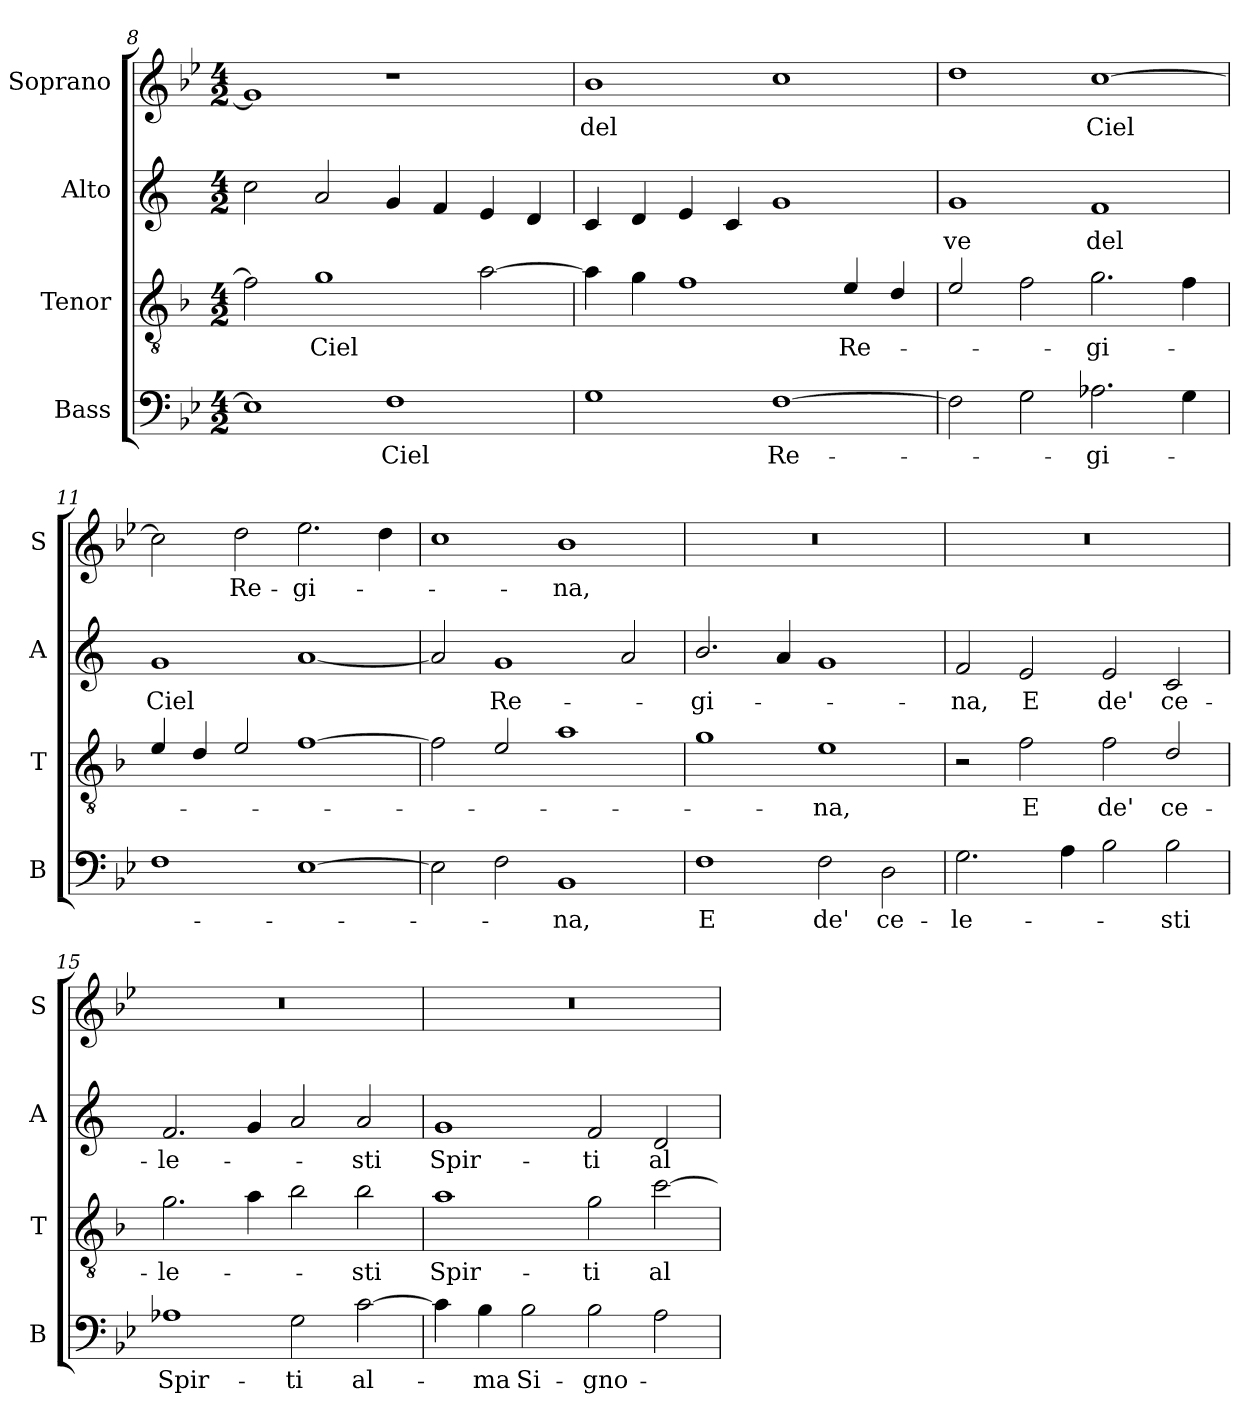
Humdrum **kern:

**kern	**text	**kern	**text	**kern	**text	**kern	**text
*part4	*part4	*part3	*part3	*part2	*part2	*part1	*part1
*staff4	*staff4	*staff3	*staff3	*staff2	*staff2	*staff1	*staff1
*I"Bass	*	*I"Tenor	*	*I"Alto	*	*I"Soprano	*
*I'B	*	*I'T	*	*I'A	*	*I'S	*
*clefF4	*	*clefGv2	*	*clefG2	*	*clefG2	*
*	*	*ITrd4c7	*	*ITrd1c2	*	*	*
*k[b-e-]	*	*k[b-e-]	*	*k[b-e-]	*	*k[b-e-]	*
*B-:	*	*B-:	*	*B-:	*	*B-:	*
*M4/2	*	*M4/2	*	*M4/2	*	*M4/2	*
=8	=8	=8	=8	=8	=8	=8	=8
1E-]	.	2B-\]	.	2b-\	.	1g]	.
!	!	!	!LO:LY:b	!	!	!	!
.	.	1c	Ciel	2g/	.	.	.
!	!LO:LY:b	!	!	!	!	!	!
1F	Ciel	.	.	4f/	.	1r	.
.	.	.	.	4e-/	.	.	.
.	.	[2d\	.	4d/	.	.	.
.	.	.	.	4c/	.	.	.
!!LO:LB:g=z
=9	=9	=9	=9	=9	=9	=9	=9
!	!	!	!	!	!	!	!LO:LY:b
1G	.	4d\]	.	4B-/	.	1b-	del
.	.	4c\	.	4c/	.	.	.
.	.	1B-	.	4d/	.	.	.
.	.	.	.	4B-/	.	.	.
!	!LO:LY:b	!	!	!	!	!	!
[1F	Re-	.	.	1f	.	1cc	.
!	!	!	!LO:LY:b	!	!	!	!
.	.	4A/	Re-	.	.	.	.
.	.	4G/	.	.	.	.	.
=10	=10	=10	=10	=10	=10	=10	=10
!	!	!	!	!	!LO:LY:b	!	!
2F\]	.	2A/	.	1f	-ve	1dd	.
2G\	.	2B-\	.	.	.	.	.
!	!LO:LY:b	!	!LO:LY:b	!	!LO:LY:b	!	!LO:LY:b
2.A-X\	-gi-	2.c\	-gi-	1e-	del	[1cc	Ciel
4G\	.	4B-\	.	.	.	.	.
=11	=11	=11	=11	=11	=11	=11	=11
!	!	!	!	!	!LO:LY:b	!	!
1F	.	4A/	.	1f	Ciel	2cc\]	.
.	.	4G/	.	.	.	.	.
!	!	!	!	!	!	!	!LO:LY:b
.	.	2A/	.	.	.	2dd\	Re-
!	!	!	!	!	!	!	!LO:LY:b
[1E-	.	[1B-	.	[1g	.	2.ee-\	-gi-
.	.	.	.	.	.	4dd\	.
=12	=12	=12	=12	=12	=12	=12	=12
2E-\]	.	2B-\]	.	2g/]	.	1cc	.
!	!	!	!	!	!LO:LY:b	!	!
2F\	.	2A/	.	1f	Re-	.	.
!	!LO:LY:b	!	!	!	!	!	!LO:LY:b
1BB-	-na,	1d	.	.	.	1b-	-na,
.	.	.	.	2g/	.	.	.
!!LO:PB:g=z
=13	=13	=13	=13	=13	=13	=13	=13
!	!LO:LY:b	!	!	!	!LO:LY:b	!	!
1F	E	1c	.	2.a/	-gi-	0r	.
.	.	.	.	4g/	.	.	.
!	!LO:LY:b	!	!LO:LY:b	!	!	!	!
2F\	de'	1A	-na,	1f	.	.	.
!	!LO:LY:b	!	!	!	!	!	!
2D\	ce-	.	.	.	.	.	.
=14	=14	=14	=14	=14	=14	=14	=14
!	!LO:LY:b	!	!	!	!LO:LY:b	!	!
2.G\	-le-	2r	.	2e-/	-na,	0r	.
!	!	!	!LO:LY:b	!	!LO:LY:b	!	!
.	.	2B-\	E	2d/	E	.	.
4A\	.	.	.	.	.	.	.
!	!	!	!LO:LY:b	!	!LO:LY:b	!	!
2B-\	.	2B-\	de'	2d/	de'	.	.
!	!LO:LY:b	!	!LO:LY:b	!	!LO:LY:b	!	!
2B-\	-sti	2G/	ce-	2B-/	ce-	.	.
=15	=15	=15	=15	=15	=15	=15	=15
!	!LO:LY:b	!	!LO:LY:b	!	!LO:LY:b	!	!
1A-X	Spir-	2.c\	-le-	2.e-/	-le-	0r	.
.	.	4d\	.	4f/	.	.	.
!	!LO:LY:b	!	!	!	!	!	!
2G\	-ti	2e-\	.	2g/	.	.	.
!	!LO:LY:b	!	!LO:LY:b	!	!LO:LY:b	!	!
[2c\	al-	2e-\	-sti	2g/	-sti	.	.
=16	=16	=16	=16	=16	=16	=16	=16
!	!	!	!LO:LY:b	!	!LO:LY:b	!	!
4c\]	.	1d	Spir-	1f	Spir-	0r	.
!	!LO:LY:b	!	!	!	!	!	!
4B-\	-ma	.	.	.	.	.	.
!	!LO:LY:b	!	!	!	!	!	!
2B-\	Si-	.	.	.	.	.	.
!	!LO:LY:b	!	!LO:LY:b	!	!LO:LY:b	!	!
2B-\	-gno-	2c\	-ti	2e-/	-ti	.	.
!	!	!	!LO:LY:b	!	!LO:LY:b	!	!
2A\	.	[2f\	al-	2c/	al-	.	.
=	=	=	=	=	=	=	=
*-	*-	*-	*-	*-	*-	*-	*-
